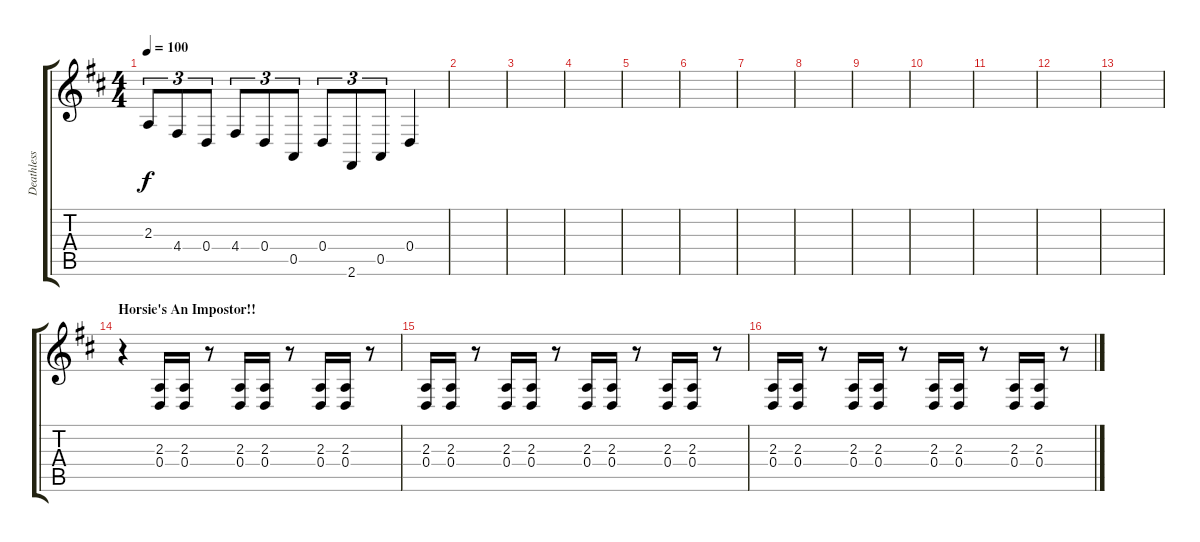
\track ("Deathless Horsie (Keyboards - high)" "Deathless ") {instrument synthbrass1}
\staff {score tabs}
\tuning (E4 B3 G3 D3 A2 E2) {hide}
\ts (4 4)
\tempo 100
\clef g2
\ks d
2.3.8{tu (3 2) dy f} 4.4.8{tu (3 2)} 0.4.8{tu (3 2)} 4.4.8{tu (3 2)} 0.4.8{tu (3 2)} 0.5.8{tu (3 2)} 0.4.8{tu (3 2)} 2.6.8{tu (3 2)} 0.5.8{tu (3 2)} 0.4.4 |
|
|
|
|
|
|
|
|
|
|
|
|
\section ("" "Horsie's An Impostor!!")
r.4 (2.3 0.4).16 (2.3 0.4).16 r.8 (2.3 0.4).16 (2.3 0.4).16 r.8 (2.3 0.4).16 (2.3 0.4).16 r.8 |
(2.3 0.4).16 (2.3 0.4).16 r.8 (2.3 0.4).16 (2.3 0.4).16 r.8 (2.3 0.4).16 (2.3 0.4).16 r.8 (2.3 0.4).16 (2.3 0.4).16 r.8 |
(2.3 0.4).16 (2.3 0.4).16 r.8 (2.3 0.4).16 (2.3 0.4).16 r.8 (2.3 0.4).16 (2.3 0.4).16 r.8 (2.3 0.4).16 (2.3 0.4).16 r.8
